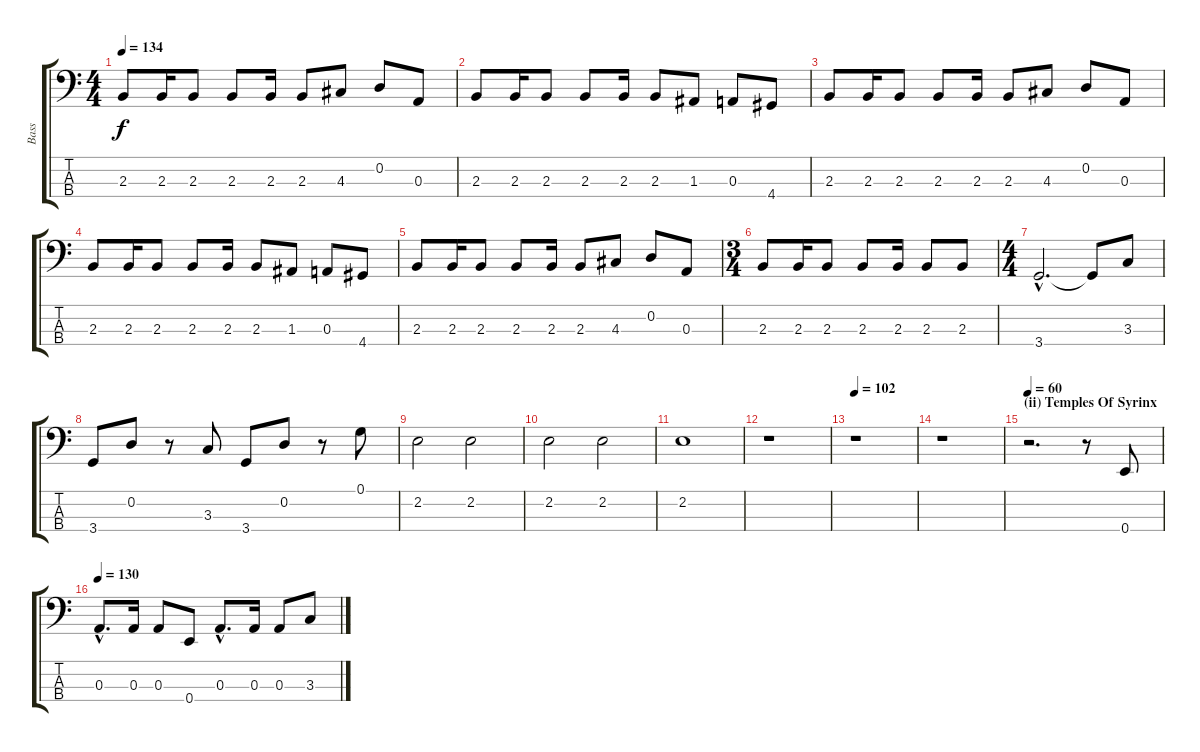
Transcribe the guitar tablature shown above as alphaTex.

\track ("Bass" "Bass") {instrument electricbassfinger}
\staff {score tabs}
\tuning (G2 D2 A1 E1) {hide}
\ts (4 4)
\tempo 134
\clef f4
\ks c
2.3.8{dy f} 2.3.16 2.3.8 2.3.8 2.3.16 2.3.8 4.3.8 0.2.8 0.3.8 |
2.3.8 2.3.16 2.3.8 2.3.8 2.3.16 2.3.8 1.3.8 0.3.8 4.4.8 |
2.3.8{volume 14 balance 8} 2.3.16 2.3.8 2.3.8 2.3.16 2.3.8 4.3.8 0.2.8 0.3.8 |
2.3.8 2.3.16 2.3.8 2.3.8 2.3.16 2.3.8 1.3.8 0.3.8 4.4.8 |
2.3.8 2.3.16 2.3.8 2.3.8 2.3.16 2.3.8 4.3.8 0.2.8 0.3.8 |
\ts (3 4)
2.3.8 2.3.16 2.3.8 2.3.8 2.3.16 2.3.8 2.3.8 |
\ts (4 4)
3.4{hac}.2{d} 3.4{t}.8 3.3.8 |
3.4.8 0.2.8 r.8 3.3.8 3.4.8 0.2.8 r.8 0.1.8 |
2.2.2 2.2.2 |
2.2.2 2.2.2 |
2.2.1 |
r.1 |
\tempo 102
r.1 |
r.1 |
\section ("" "(ii) Temples Of Syrinx")
\tempo 60
r.2{d} r.8 0.4.8{volume 14 balance 8} |
\tempo 130
0.3{hac}.8{d} 0.3.16 0.3.8 0.4.8 0.3{hac}.8{d} 0.3.16 0.3.8 3.3.8
